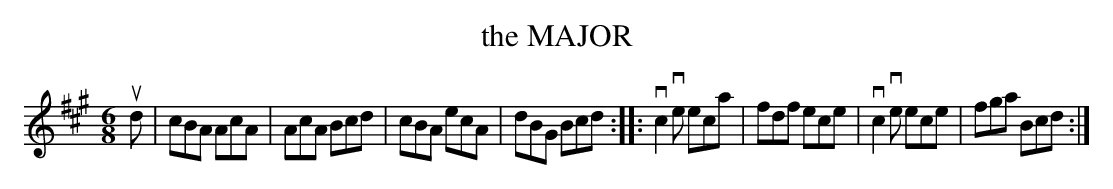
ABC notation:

X:1
T: the MAJOR
M: 6/8
L: 1/8
K: A
ud |\
 cBA  AcA | AcA Bcd |\
 cBA  ecA | dBG Bcd ::\
vc2ve eca | fdf ece |\
vc2ve ece | fga Bcd :|
